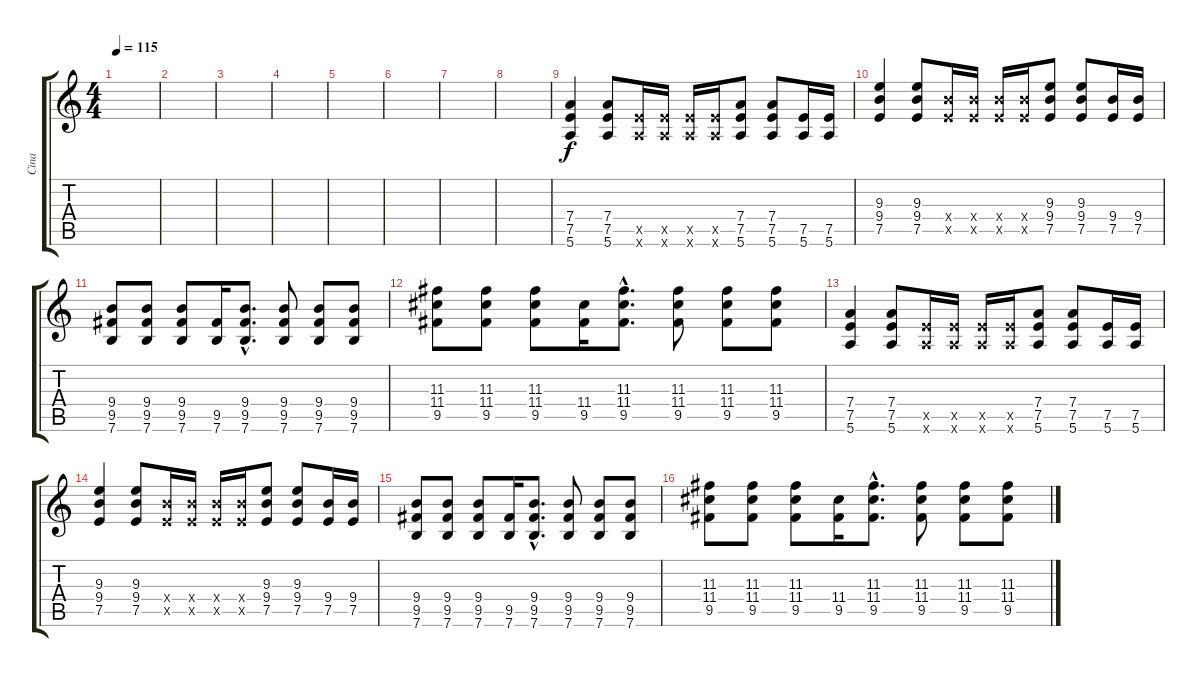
\track ("Cina" "Cina") {instrument distortionguitar}
\staff {score tabs}
\tuning (E4 B3 G3 D3 A2 E2) {hide}
\ts (4 4)
\tempo 115
\clef g2
\ks c
|
|
|
|
|
|
|
|
(7.4 7.5 5.6).4 (7.4 7.5 5.6).8 (7.5{x} 5.6{x}).16 (7.5{x} 5.6{x}).16 (7.5{x} 5.6{x}).16 (7.5{x} 5.6{x}).16 (7.4 7.5 5.6).8 (7.4 7.5 5.6).8 (7.5 5.6).16 (7.5 5.6).16 |
(9.3 9.4 7.5).4 (9.3 9.4 7.5).8 (9.4{x} 7.5{x}).16 (9.4{x} 7.5{x}).16 (9.4{x} 7.5{x}).16 (9.4{x} 7.5{x}).16 (9.3 9.4 7.5).8 (9.3 9.4 7.5).8 (9.4 7.5).16 (9.4 7.5).16 |
(9.4 9.5 7.6).8 (9.4 9.5 7.6).8 (9.4 9.5 7.6).8 (9.5 7.6).16 (9.4{hac} 9.5{hac} 7.6{hac}).8{d} (9.4 9.5 7.6).8 (9.4 9.5 7.6).8 (9.4 9.5 7.6).8 |
(11.3 11.4 9.5).8 (11.3 11.4 9.5).8 (11.3 11.4 9.5).8 (11.4 9.5).16 (11.3{hac} 11.4{hac} 9.5{hac}).8{d} (11.3 11.4 9.5).8 (11.3 11.4 9.5).8 (11.3 11.4 9.5).8 |
(7.4 7.5 5.6).4 (7.4 7.5 5.6).8 (7.5{x} 5.6{x}).16 (7.5{x} 5.6{x}).16 (7.5{x} 5.6{x}).16 (7.5{x} 5.6{x}).16 (7.4 7.5 5.6).8 (7.4 7.5 5.6).8 (7.5 5.6).16 (7.5 5.6).16 |
(9.3 9.4 7.5).4 (9.3 9.4 7.5).8 (9.4{x} 7.5{x}).16 (9.4{x} 7.5{x}).16 (9.4{x} 7.5{x}).16 (9.4{x} 7.5{x}).16 (9.3 9.4 7.5).8 (9.3 9.4 7.5).8 (9.4 7.5).16 (9.4 7.5).16 |
(9.4 9.5 7.6).8 (9.4 9.5 7.6).8 (9.4 9.5 7.6).8 (9.5 7.6).16 (9.4{hac} 9.5{hac} 7.6{hac}).8{d} (9.4 9.5 7.6).8 (9.4 9.5 7.6).8 (9.4 9.5 7.6).8 |
(11.3 11.4 9.5).8 (11.3 11.4 9.5).8 (11.3 11.4 9.5).8 (11.4 9.5).16 (11.3{hac} 11.4{hac} 9.5{hac}).8{d} (11.3 11.4 9.5).8 (11.3 11.4 9.5).8 (11.3 11.4 9.5).8
